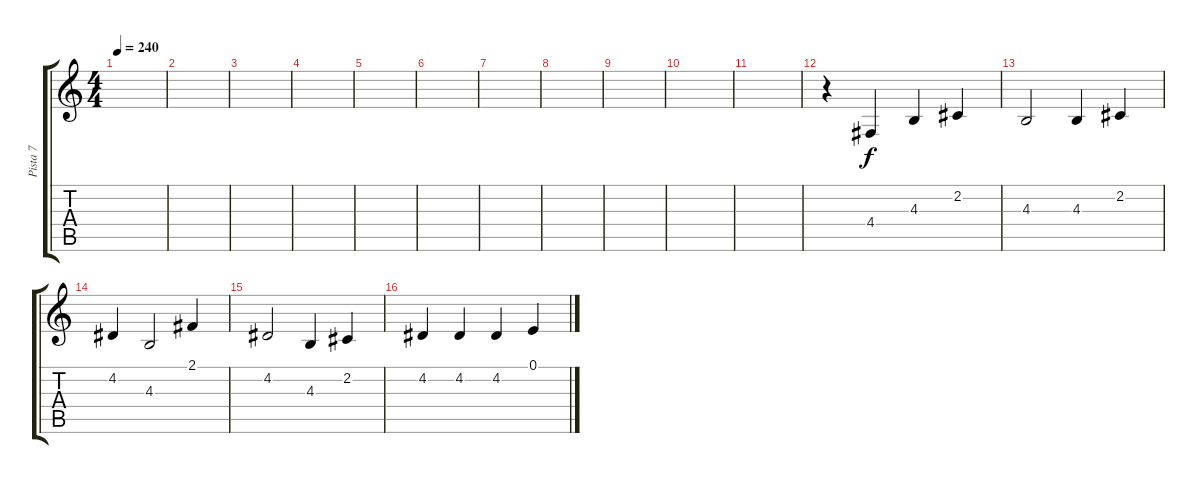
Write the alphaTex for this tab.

\track ("Pista 7" "Pista 7") {instrument electricgrandpiano}
\staff {score tabs}
\tuning (E4 B3 G3 D3 A2 E2) {hide}
\ts (4 4)
\tempo 240
\clef g2
\ks c
|
|
|
|
|
|
|
|
|
|
|
r.4 4.4.4 4.3.4 2.2.4 |
4.3.2 4.3.4 2.2.4 |
4.2.4 4.3.2 2.1.4 |
4.2.2 4.3.4 2.2.4 |
4.2.4 4.2.4 4.2.4 0.1.4
